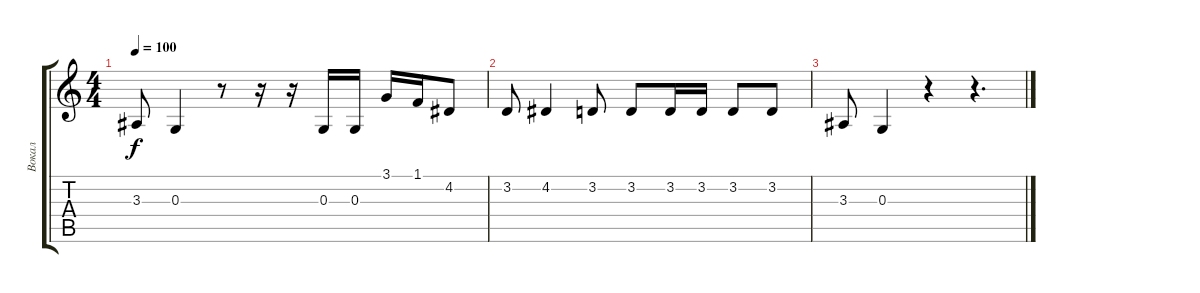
\track ("Вокал" "Вокал") {instrument synthbrass1}
\staff {score tabs}
\tuning (E4 B3 G3 D3 A2 E2) {hide}
\ts (4 4)
\tempo 100
\clef g2
\ks c
3.3.8{dy f} 0.3.4 r.8 r.16 r.16 0.3.16 0.3.16 3.1.16 1.1.16 4.2.8 |
3.2.8 4.2.4 3.2.8 3.2.8 3.2.16 3.2.16 3.2.8 3.2.8 |
3.3.8 0.3.4 r.4 r.4{d}
